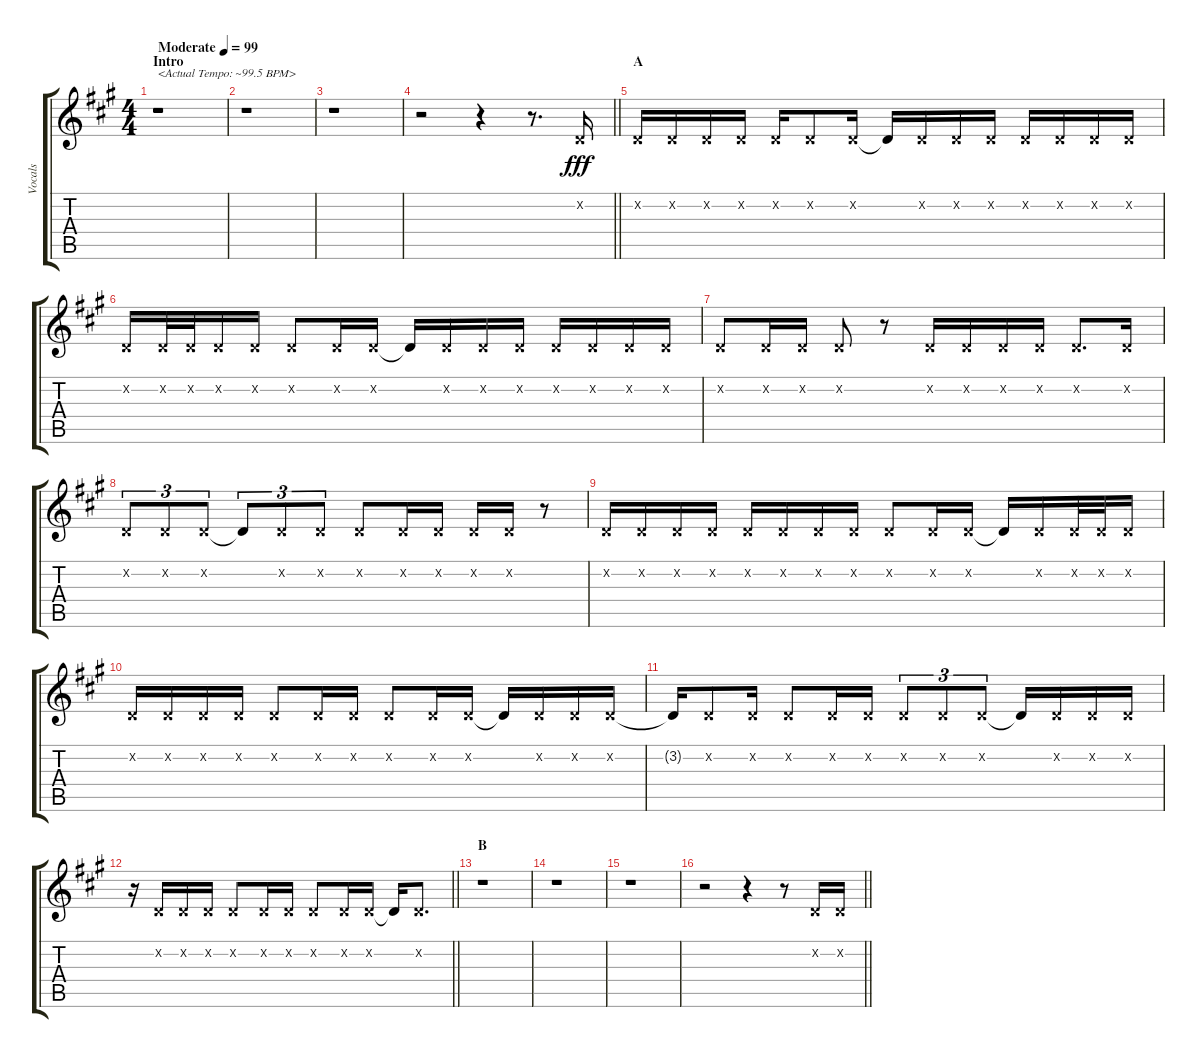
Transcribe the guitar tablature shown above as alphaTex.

\track ("Vocals" "Vocals") {instrument voiceoohs}
\staff {score tabs}
\tuning (E4 B3 G3 D3 A2 E2) {hide}
\ts (4 4)
\section ("" "Intro")
\tempo (99 "Moderate")
\clef g2
\ks a
r.1{txt "<Actual Tempo: ~99.5 BPM>" dy fff instrument voiceoohs} |
r.1 |
r.1 |
\barLineRight lightlight
r.2 r.4 r.8{d} 3.2{x}.16 |
\section ("" "A")
3.2{x}.16 3.2{x}.16 3.2{x}.16 3.2{x}.16 3.2{x}.16 3.2{x}.8 3.2{x}.16 3.2{t}.16 3.2{x}.16 3.2{x}.16 3.2{x}.16 3.2{x}.16 3.2{x}.16 3.2{x}.16 3.2{x}.16 |
3.2{x}.16 3.2{x}.32 3.2{x}.32 3.2{x}.16 3.2{x}.16 3.2{x}.8 3.2{x}.16 3.2{x}.16 3.2{t}.16 3.2{x}.16 3.2{x}.16 3.2{x}.16 3.2{x}.16 3.2{x}.16 3.2{x}.16 3.2{x}.16 |
3.2{x}.8 3.2{x}.16 3.2{x}.16 3.2{x}.8 r.8 3.2{x}.16 3.2{x}.16 3.2{x}.16 3.2{x}.16 3.2{x}.8{d} 3.2{x}.16 |
3.2{x}.8{tu (3 2)} 3.2{x}.8{tu (3 2)} 3.2{x}.8{tu (3 2)} 3.2{t}.8{tu (3 2)} 3.2{x}.8{tu (3 2)} 3.2{x}.8{tu (3 2)} 3.2{x}.8 3.2{x}.16 3.2{x}.16 3.2{x}.16 3.2{x}.16 r.8 |
3.2{x}.16 3.2{x}.16 3.2{x}.16 3.2{x}.16 3.2{x}.16 3.2{x}.16 3.2{x}.16 3.2{x}.16 3.2{x}.8 3.2{x}.16 3.2{x}.16 3.2{t}.16 3.2{x}.16 3.2{x}.32 3.2{x}.32 3.2{x}.16 |
3.2{x}.16 3.2{x}.16 3.2{x}.16 3.2{x}.16 3.2{x}.8 3.2{x}.16 3.2{x}.16 3.2{x}.8 3.2{x}.16 3.2{x}.16 3.2{t}.16 3.2{x}.16 3.2{x}.16 3.2{x}.16 |
3.2{t}.16 3.2{x}.8 3.2{x}.16 3.2{x}.8 3.2{x}.16 3.2{x}.16 3.2{x}.8{tu (3 2)} 3.2{x}.8{tu (3 2)} 3.2{x}.8{tu (3 2)} 3.2{t}.16 3.2{x}.16 3.2{x}.16 3.2{x}.16 |
\barLineRight lightlight
r.16 3.2{x}.16 3.2{x}.16 3.2{x}.16 3.2{x}.8 3.2{x}.16 3.2{x}.16 3.2{x}.8 3.2{x}.16 3.2{x}.16 3.2{t}.16 3.2{x}.8{d} |
\section ("" "B")
r.1 |
r.1 |
r.1 |
\barLineRight lightlight
r.2 r.4 r.8 3.2{x}.16 3.2{x}.16
